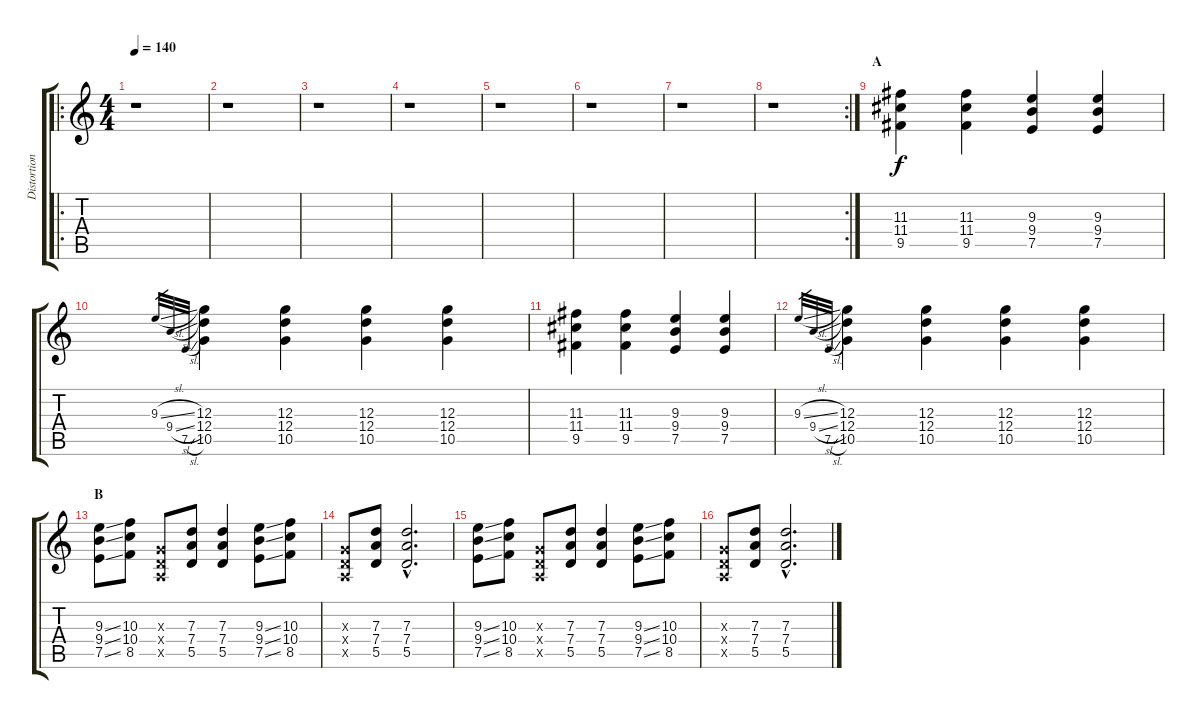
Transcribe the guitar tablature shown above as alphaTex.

\track ("Distortion Guitar I" "Distortion") {instrument distortionguitar}
\staff {score tabs}
\tuning (E4 B3 G3 D3 A2 E2) {hide}
\ro
\ts (4 4)
\tempo 140
\clef g2
\ks c
r.1{dy f instrument distortionguitar} |
r.1 |
r.1 |
r.1 |
r.1 |
r.1 |
r.1 |
\rc 2
r.1 |
\section ("" "A")
(11.3 11.4 9.5).4 (11.3 11.4 9.5).4 (9.3 9.4 7.5).4 (9.3 9.4 7.5).4 |
9.3{sl}.32{gr} 9.4{sl}.32{gr} 7.5{sl}.32{gr} (12.3 12.4 10.5).4 (12.3 12.4 10.5).4 (12.3 12.4 10.5).4 (12.3 12.4 10.5).4 |
(11.3 11.4 9.5).4 (11.3 11.4 9.5).4 (9.3 9.4 7.5).4 (9.3 9.4 7.5).4 |
9.3{sl}.32{gr} 9.4{sl}.32{gr} 7.5{sl}.32{gr} (12.3 12.4 10.5).4 (12.3 12.4 10.5).4 (12.3 12.4 10.5).4 (12.3 12.4 10.5).4 |
\section ("" "B")
(9.3{ss} 9.4{ss} 7.5{ss}).8 (10.3 10.4 8.5).8 (0.3{x} 0.4{x} 0.5{x}).8 (7.3 7.4 5.5).8 (7.3 7.4 5.5).4 (9.3{ss} 9.4{ss} 7.5{ss}).8 (10.3 10.4 8.5).8 |
(0.3{x} 0.4{x} 0.5{x}).8 (7.3 7.4 5.5).8 (7.3{hac} 7.4{hac} 5.5{hac}).2{d} |
(9.3{ss} 9.4{ss} 7.5{ss}).8 (10.3 10.4 8.5).8 (0.3{x} 0.4{x} 0.5{x}).8 (7.3 7.4 5.5).8 (7.3 7.4 5.5).4 (9.3{ss} 9.4{ss} 7.5{ss}).8 (10.3 10.4 8.5).8 |
(0.3{x} 0.4{x} 0.5{x}).8 (7.3 7.4 5.5).8 (7.3{hac} 7.4{hac} 5.5{hac}).2{d}
